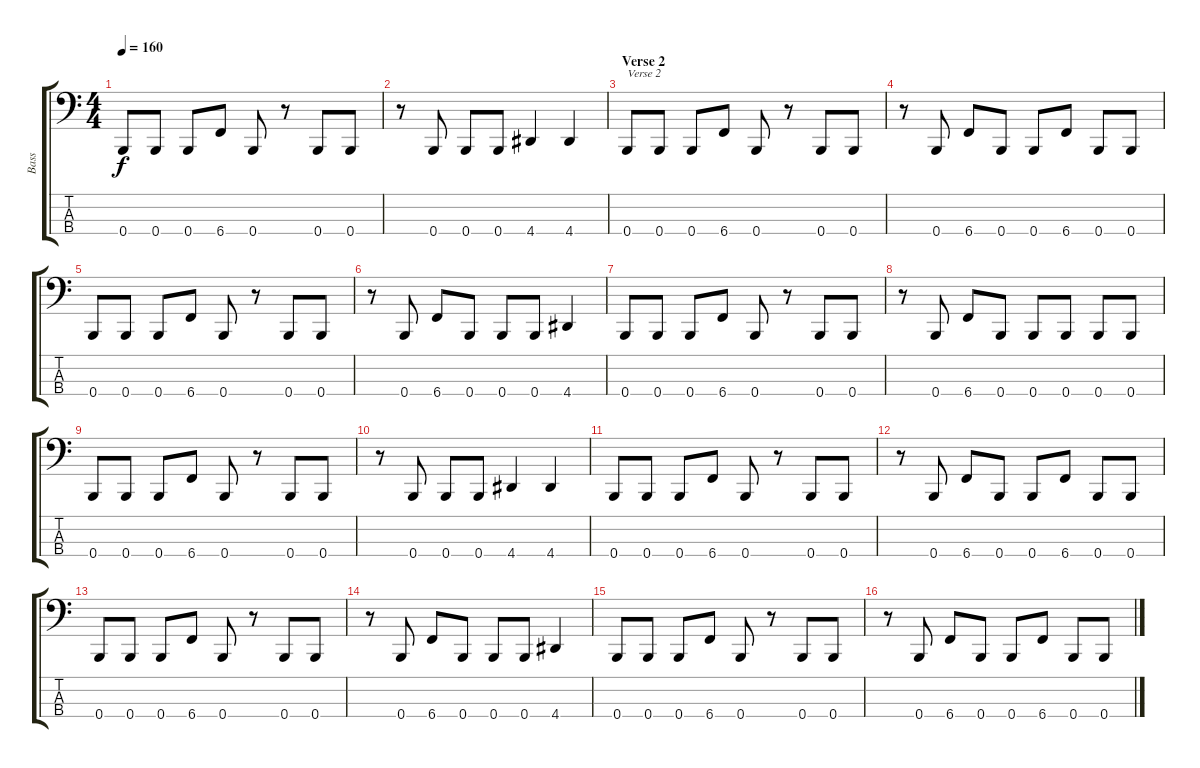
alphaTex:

\track ("Bass" "Bass") {instrument slapbass2}
\staff {score tabs}
\tuning (D2 A1 E1 B0) {hide}
\ts (4 4)
\tempo 160
\clef f4
\ks c
0.4.8{dy f} 0.4.8 0.4.8 6.4.8 0.4.8 r.8 0.4.8 0.4.8 |
r.8 0.4.8 0.4.8 0.4.8 4.4.4 4.4.4 |
\section ("" "Verse 2")
0.4.8{txt "Verse 2"} 0.4.8 0.4.8 6.4.8 0.4.8 r.8 0.4.8 0.4.8 |
r.8 0.4.8 6.4.8 0.4.8 0.4.8 6.4.8 0.4.8 0.4.8 |
0.4.8 0.4.8 0.4.8 6.4.8 0.4.8 r.8 0.4.8 0.4.8 |
r.8 0.4.8 6.4.8 0.4.8 0.4.8 0.4.8 4.4.4 |
0.4.8 0.4.8 0.4.8 6.4.8 0.4.8 r.8 0.4.8 0.4.8 |
r.8 0.4.8 6.4.8 0.4.8 0.4.8 0.4.8 0.4.8 0.4.8 |
0.4.8 0.4.8 0.4.8 6.4.8 0.4.8 r.8 0.4.8 0.4.8 |
r.8 0.4.8 0.4.8 0.4.8 4.4.4 4.4.4 |
0.4.8 0.4.8 0.4.8 6.4.8 0.4.8 r.8 0.4.8 0.4.8 |
r.8 0.4.8 6.4.8 0.4.8 0.4.8 6.4.8 0.4.8 0.4.8 |
0.4.8 0.4.8 0.4.8 6.4.8 0.4.8 r.8 0.4.8 0.4.8 |
r.8 0.4.8 6.4.8 0.4.8 0.4.8 0.4.8 4.4.4 |
0.4.8 0.4.8 0.4.8 6.4.8 0.4.8 r.8 0.4.8 0.4.8 |
r.8 0.4.8 6.4.8 0.4.8 0.4.8 6.4.8 0.4.8 0.4.8
